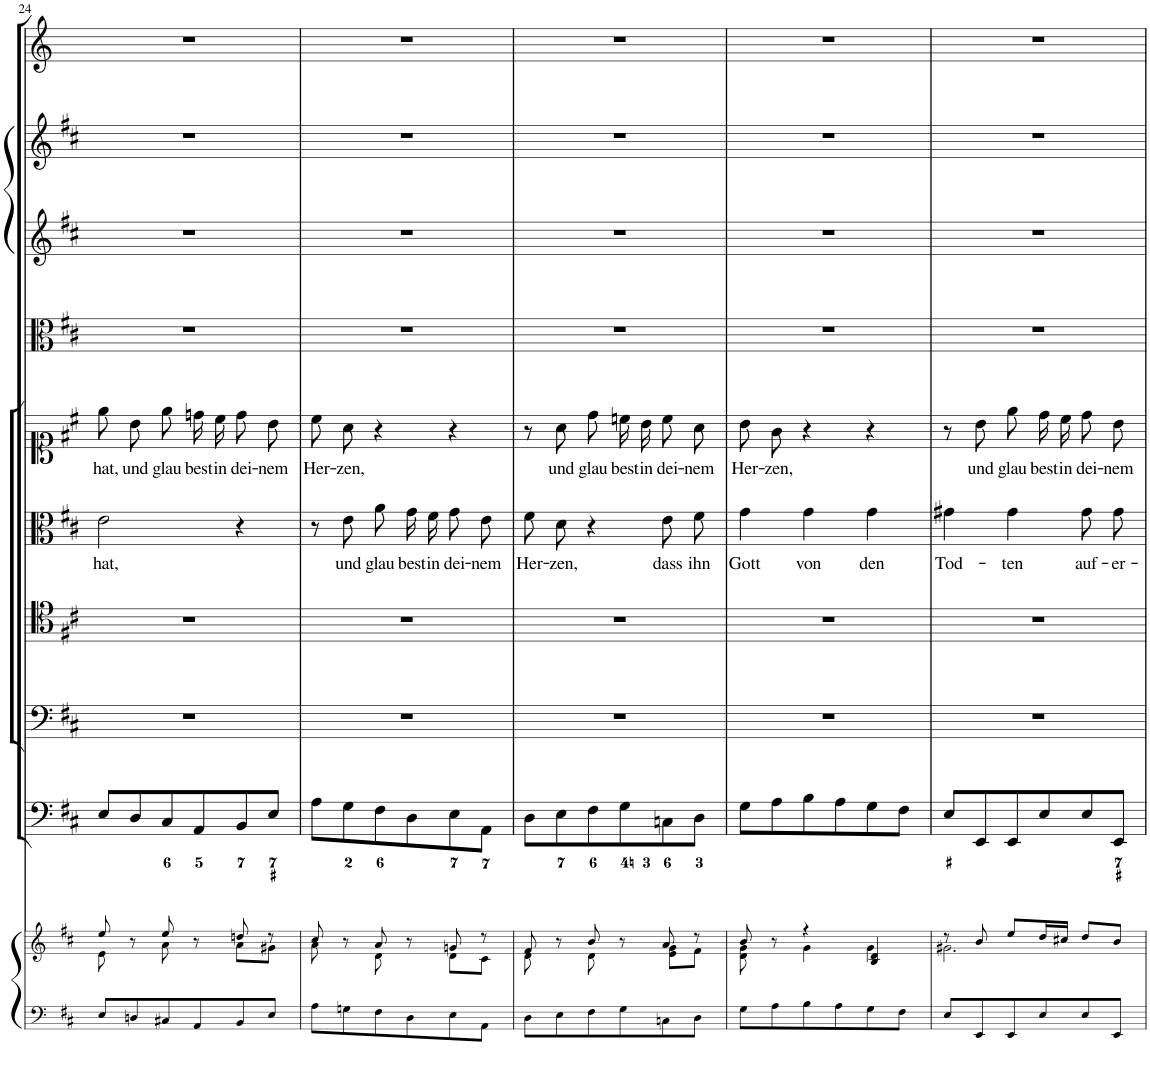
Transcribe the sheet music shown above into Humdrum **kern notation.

**kern	**kern	**kern	**kern	**kern	**kern	**text	**kern	**text	**kern	**kern	**kern	**kern
*part10	*part10	*part9	*part8	*part7	*part6	*part6	*part5	*part5	*part4	*part3	*part2	*part1
*staff11	*staff10	*staff9	*staff8	*staff7	*staff6	*staff6	*staff5	*staff5	*staff4	*staff3	*staff2	*staff1
*I"Piano reductiion	*	*I"Continuo	*I"Basso	*I"Tenore	*I"Alto	*	*I"Soprano	*	*I"Viola	*I"Violino II	*I"Violino I	*I"Tromba
*I'Pno	*	*	*	*	*	*	*	*	*I'Vla	*I'Vln	*I'Vln	*
!!LO:PB:g=z
*clefF4	*clefG2	*clefF4	*clefF4	*clefC4	*clefC3	*	*clefC1	*	*clefC3	*clefG2	*clefG2	*clefG2
*	*	*	*	*	*	*	*	*	*	*	*	*Trd-1c-2
*k[f#c#]	*k[f#c#]	*k[f#c#]	*k[f#c#]	*k[f#c#]	*k[f#c#]	*	*k[f#c#]	*	*k[f#c#]	*k[f#c#]	*k[f#c#]	*k[]
*M3/4	*M3/4	*M3/4	*M3/4	*M3/4	*M3/4	*	*M3/4	*	*M3/4	*M3/4	*M3/4	*M3/4
=24	=24	=24	=24	=24	=24	=24	=24	=24	=24	=24	=24	=24
*	*^	*	*	*	*	*	*	*	*	*	*	*
!	!	!	!	!	!	!	!LO:LY:b	!	!LO:LY:b	!	!	!	!
8E/L	8ee/	8e\	8E/L	2.r	2.r	2e\	hat,	8ee\L	hat,	2.r	2.r	2.r	2.r
!	!	!	!	!	!	!	!	!	!LO:LY:b	!	!	!	!
8Dn/	8r	8ryy	8D/	.	.	.	.	8b\J	und	.	.	.	.
!	!	!	!	!	!	!	!	!	!LO:LY:b	!	!	!	!
8C#X/	8ee/	8a\	8C#/	.	.	.	.	8ee\L	glau-	.	.	.	.
!	!	!	!	!	!	!	!	!	!LO:LY:b	!	!	!	!
8AA/	8r	8ryy	8AA/	.	.	.	.	16ddn\L	-best	.	.	.	.
!	!	!	!	!	!	!	!	!	!LO:LY:b	!	!	!	!
.	.	.	.	.	.	.	.	16cc#\JJ	in	.	.	.	.
!	!	!	!	!	!	!	!	!	!LO:LY:b	!	!	!	!
8BB/	8ddn/	8a\L	8BB/	.	.	4r	.	8dd\L	dei-	.	.	.	.
!	!	!	!	!	!	!	!	!	!LO:LY:b	!	!	!	!
8E/J	8r	8g#X\J	8E/J	.	.	.	.	8b\J	-nem	.	.	.	.
=25	=25	=25	=25	=25	=25	=25	=25	=25	=25	=25	=25	=25	=25
!	!	!	!	!	!	!	!	!	!LO:LY:b	!	!	!	!
8A\L	8cc#/	8a\	8A\L	2.r	2.r	8r	.	8cc#\L	Her-	2.r	2.r	2.r	2.r
!	!	!	!	!	!	!	!LO:LY:b	!	!LO:LY:b	!	!	!	!
8Gn\	8r	8ryy	8G\	.	.	8e\	und	8a\J	-zen,	.	.	.	.
!	!	!	!	!	!	!	!LO:LY:b	!	!	!	!	!	!
8F#\	8a/	8d\	8F#\	.	.	8a\L	glau-	4r	.	.	.	.	.
!	!	!	!	!	!	!	!LO:LY:b	!	!	!	!	!	!
8D\	8r	8ryy	8D\	.	.	16g\L	-best	.	.	.	.	.	.
!	!	!	!	!	!	!	!LO:LY:b	!	!	!	!	!	!
.	.	.	.	.	.	16f#\JJ	in	.	.	.	.	.	.
!	!	!	!	!	!	!	!LO:LY:b	!	!	!	!	!	!
8E\	8gn/	8d\L	8E\	.	.	8g\L	dei-	4r	.	.	.	.	.
!	!	!	!	!	!	!	!LO:LY:b	!	!	!	!	!	!
8AA\J	8r	8c#\J	8AA\J	.	.	8e\J	-nem	.	.	.	.	.	.
=26	=26	=26	=26	=26	=26	=26	=26	=26	=26	=26	=26	=26	=26
!	!	!	!	!	!	!	!LO:LY:b	!	!	!	!	!	!
8D\L	8f#/	8d\	8D\L	2.r	2.r	8f#\L	Her-	8r	.	2.r	2.r	2.r	2.r
!	!	!	!	!	!	!	!LO:LY:b	!	!LO:LY:b	!	!	!	!
8E\	8r	8ryy	8E\	.	.	8d\J	-zen,	8a\	und	.	.	.	.
!	!	!	!	!	!	!	!	!	!LO:LY:b	!	!	!	!
8F#\	8b/	8d\	8F#\	.	.	4r	.	8dd\L	glau-	.	.	.	.
!	!	!	!	!	!	!	!	!	!LO:LY:b	!	!	!	!
8G\	8r	8ryy	8G\	.	.	.	.	16ccn\L	-best	.	.	.	.
!	!	!	!	!	!	!	!	!	!LO:LY:b	!	!	!	!
.	.	.	.	.	.	.	.	16b\JJ	in	.	.	.	.
!	!	!	!	!	!	!	!LO:LY:b	!	!LO:LY:b	!	!	!	!
8Cn\	8a/	8e\ 8g\L	8Cn\	.	.	8e\L	dass	8cc\L	dei-	.	.	.	.
!	!	!	!	!	!	!	!LO:LY:b	!	!LO:LY:b	!	!	!	!
8D\J	8r	8f#\J	8D\J	.	.	8f#\J	ihn	8a\J	-nem	.	.	.	.
=27	=27	=27	=27	=27	=27	=27	=27	=27	=27	=27	=27	=27	=27
!	!	!	!	!	!	!	!LO:LY:b	!	!LO:LY:b	!	!	!	!
8G\L	8b/	8d\ 8g\	8G\L	2.r	2.r	4g\	Gott	8b\L	Her-	2.r	2.r	2.r	2.r
!	!	!	!	!	!	!	!	!	!LO:LY:b	!	!	!	!
8A\	8r	8ryy	8A\	.	.	.	.	8g\J	-zen,	.	.	.	.
!	!	!	!	!	!	!	!LO:LY:b	!	!	!	!	!	!
8B\	4r	4g\	8B\	.	.	4g\	von	4r	.	.	.	.	.
8A\	.	.	8A\	.	.	.	.	.	.	.	.	.	.
!	!	!	!	!	!	!	!LO:LY:b	!	!	!	!	!	!
8G\	4B/ 4d/	4g\	8G\	.	.	4g\	den	4r	.	.	.	.	.
8F#\J	.	.	8F#\J	.	.	.	.	.	.	.	.	.	.
=28	=28	=28	=28	=28	=28	=28	=28	=28	=28	=28	=28	=28	=28
!	!	!	!	!	!	!	!LO:LY:b	!	!	!	!	!	!
8E/L	8r	2.g#X\	8E/L	2.r	2.r	4g#X\	Tod-	8r	.	2.r	2.r	2.r	2.r
!	!	!	!	!	!	!	!	!	!LO:LY:b	!	!	!	!
8EE/	8b/	.	8EE/	.	.	.	.	8b\	und	.	.	.	.
!	!	!	!	!	!	!	!LO:LY:b	!	!LO:LY:b	!	!	!	!
8EE/	8ee/L	.	8EE/	.	.	4g#\	-ten	8ee\L	glau-	.	.	.	.
!	!	!	!	!	!	!	!	!	!LO:LY:b	!	!	!	!
8E/	16dd/L	.	8E/	.	.	.	.	16dd\L	-best	.	.	.	.
!	!	!	!	!	!	!	!	!	!LO:LY:b	!	!	!	!
.	16cc#X/JJ	.	.	.	.	.	.	16cc#\JJ	in	.	.	.	.
!	!	!	!	!	!	!	!LO:LY:b	!	!LO:LY:b	!	!	!	!
8E/	8dd/L	.	8E/	.	.	8g#\L	auf-	8dd\L	dei-	.	.	.	.
!	!	!	!	!	!	!	!LO:LY:b	!	!LO:LY:b	!	!	!	!
8EE/J	8b/J	.	8EE/J	.	.	8g#\J	-er-	8b\J	-nem	.	.	.	.
*	*v	*v	*	*	*	*	*	*	*	*	*	*	*
=	=	=	=	=	=	=	=	=	=	=	=	=
*-	*-	*-	*-	*-	*-	*-	*-	*-	*-	*-	*-	*-
